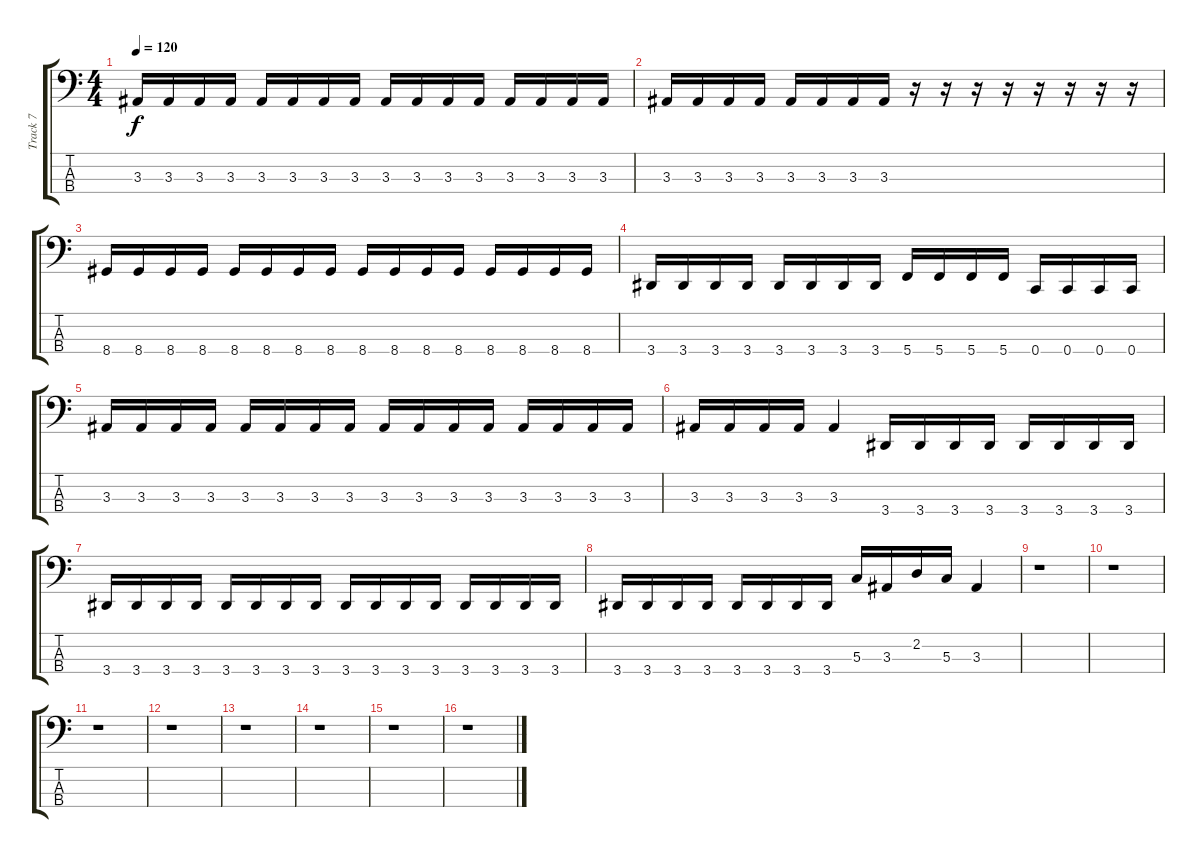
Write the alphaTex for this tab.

\track ("Track 7" "Track 7") {instrument electricbasspick}
\staff {score tabs}
\tuning (F2 C2 G1 C1) {hide}
\ts (4 4)
\tempo 120
\clef f4
\ks c
3.3.16{dy f} 3.3.16 3.3.16 3.3.16 3.3.16 3.3.16 3.3.16 3.3.16 3.3.16 3.3.16 3.3.16 3.3.16 3.3.16 3.3.16 3.3.16 3.3.16 |
3.3.16 3.3.16 3.3.16 3.3.16 3.3.16 3.3.16 3.3.16 3.3.16 r.16 r.16 r.16 r.16 r.16 r.16 r.16 r.16 |
8.4.16 8.4.16 8.4.16 8.4.16 8.4.16 8.4.16 8.4.16 8.4.16 8.4.16 8.4.16 8.4.16 8.4.16 8.4.16 8.4.16 8.4.16 8.4.16 |
3.4.16 3.4.16 3.4.16 3.4.16 3.4.16 3.4.16 3.4.16 3.4.16 5.4.16 5.4.16 5.4.16 5.4.16 0.4.16 0.4.16 0.4.16 0.4.16 |
3.3.16 3.3.16 3.3.16 3.3.16 3.3.16 3.3.16 3.3.16 3.3.16 3.3.16 3.3.16 3.3.16 3.3.16 3.3.16 3.3.16 3.3.16 3.3.16 |
3.3.16 3.3.16 3.3.16 3.3.16 3.3.4 3.4.16 3.4.16 3.4.16 3.4.16 3.4.16 3.4.16 3.4.16 3.4.16 |
3.4.16 3.4.16 3.4.16 3.4.16 3.4.16 3.4.16 3.4.16 3.4.16 3.4.16 3.4.16 3.4.16 3.4.16 3.4.16 3.4.16 3.4.16 3.4.16 |
3.4.16 3.4.16 3.4.16 3.4.16 3.4.16 3.4.16 3.4.16 3.4.16 5.3.16 3.3.16 2.2.16 5.3.16 3.3.4 |
r.1 |
r.1 |
r.1 |
r.1 |
r.1 |
r.1 |
r.1 |
r.1
